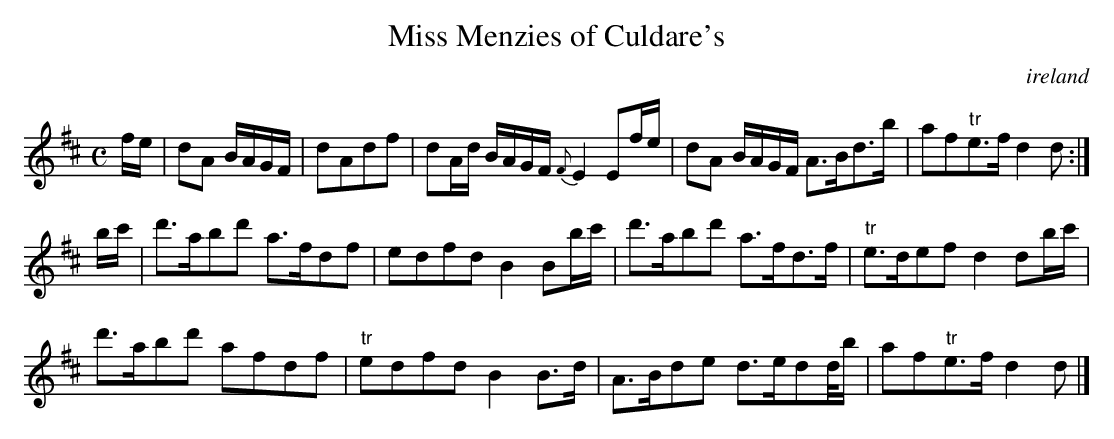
X:1
T:Miss Menzies of Culdare's
O:ireland
M:C
K:D
f/e/|\
dA B/A/G/F/| dAdf| dA/d/ B/A/G/F/ {F}E2Ef/e/| \
dA B/A/G/F/ A>Bd>b| af"tr"e>f d2d:|
b/c'/|\
d'>abd' a>fdf| edfd B2Bb/c'/| d'>abd' a>fd>f| "tr"e>def d2db/c'/|
d'>abd' afdf| "tr"edfd B2B>d| A>Bde d>edd//b/| af"tr"e>f d2d|]
